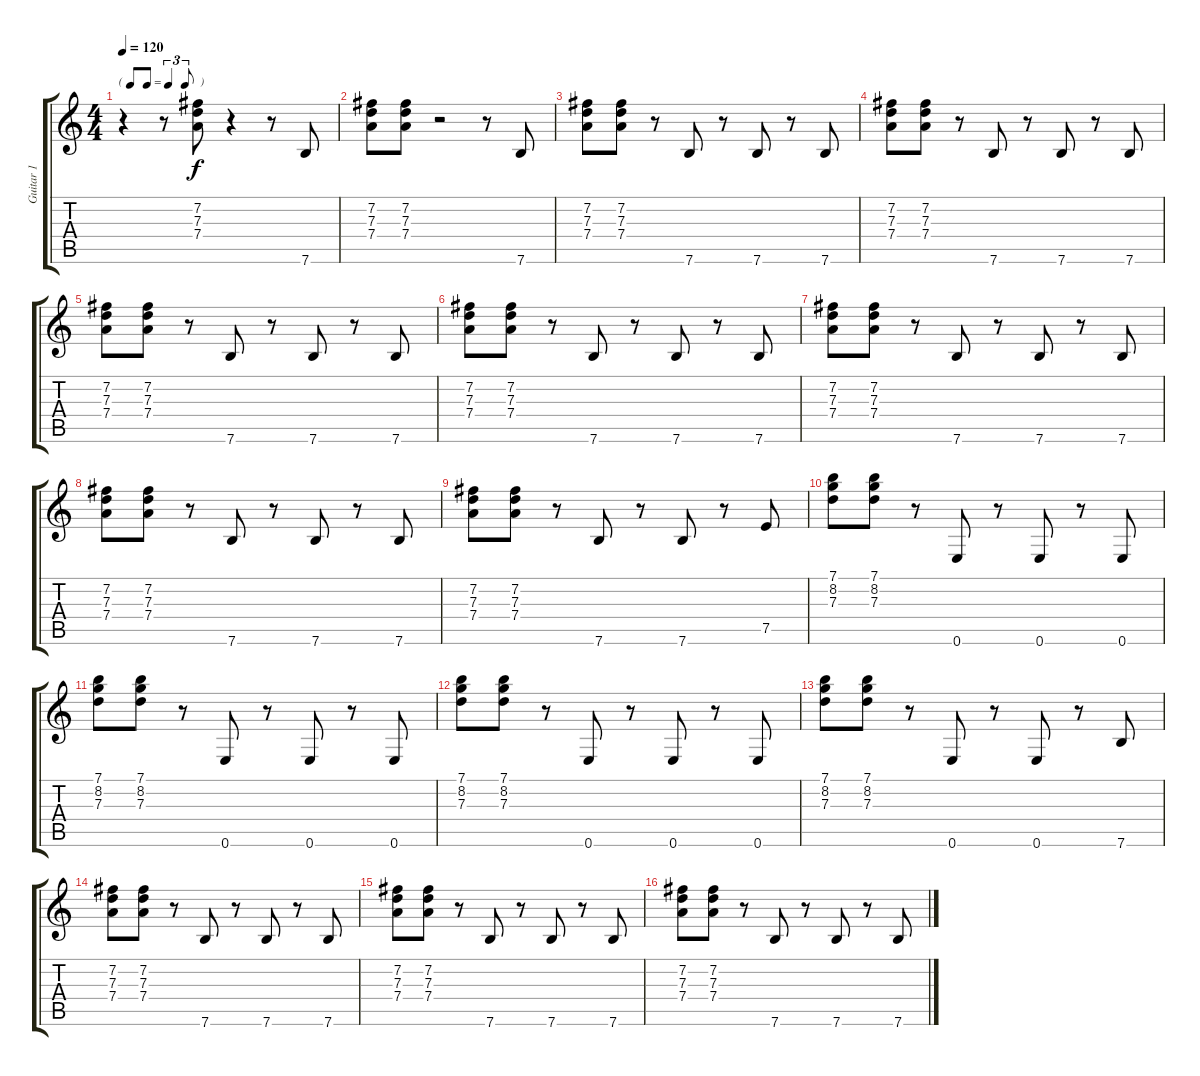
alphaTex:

\track ("Guitar 1" "Guitar 1") {instrument electricguitarclean}
\staff {score tabs}
\tuning (E4 B3 G3 D3 A2 E2) {hide}
\ts (4 4)
\tf triplet8th
\tempo 120
\clef g2
\ks c
r.4{dy f} r.8 (7.2 7.3 7.4).8 r.4 r.8 7.6.8 |
(7.2 7.3 7.4).8 (7.2 7.3 7.4).8 r.2 r.8 7.6.8 |
(7.2 7.3 7.4).8 (7.2 7.3 7.4).8 r.8 7.6.8 r.8 7.6.8 r.8 7.6.8 |
(7.2 7.3 7.4).8 (7.2 7.3 7.4).8 r.8 7.6.8 r.8 7.6.8 r.8 7.6.8 |
(7.2 7.3 7.4).8 (7.2 7.3 7.4).8 r.8 7.6.8 r.8 7.6.8 r.8 7.6.8 |
(7.2 7.3 7.4).8 (7.2 7.3 7.4).8 r.8 7.6.8 r.8 7.6.8 r.8 7.6.8 |
(7.2 7.3 7.4).8 (7.2 7.3 7.4).8 r.8 7.6.8 r.8 7.6.8 r.8 7.6.8 |
(7.2 7.3 7.4).8 (7.2 7.3 7.4).8 r.8 7.6.8 r.8 7.6.8 r.8 7.6.8 |
(7.2 7.3 7.4).8 (7.2 7.3 7.4).8 r.8 7.6.8 r.8 7.6.8 r.8 7.5.8 |
(7.1 8.2 7.3).8 (7.1 8.2 7.3).8 r.8 0.6.8 r.8 0.6.8 r.8 0.6.8 |
(7.1 8.2 7.3).8 (7.1 8.2 7.3).8 r.8 0.6.8 r.8 0.6.8 r.8 0.6.8 |
(7.1 8.2 7.3).8 (7.1 8.2 7.3).8 r.8 0.6.8 r.8 0.6.8 r.8 0.6.8 |
(7.1 8.2 7.3).8 (7.1 8.2 7.3).8 r.8 0.6.8 r.8 0.6.8 r.8 7.6.8 |
(7.2 7.3 7.4).8 (7.2 7.3 7.4).8 r.8 7.6.8 r.8 7.6.8 r.8 7.6.8 |
(7.2 7.3 7.4).8 (7.2 7.3 7.4).8 r.8 7.6.8 r.8 7.6.8 r.8 7.6.8 |
(7.2 7.3 7.4).8 (7.2 7.3 7.4).8 r.8 7.6.8 r.8 7.6.8 r.8 7.6.8
